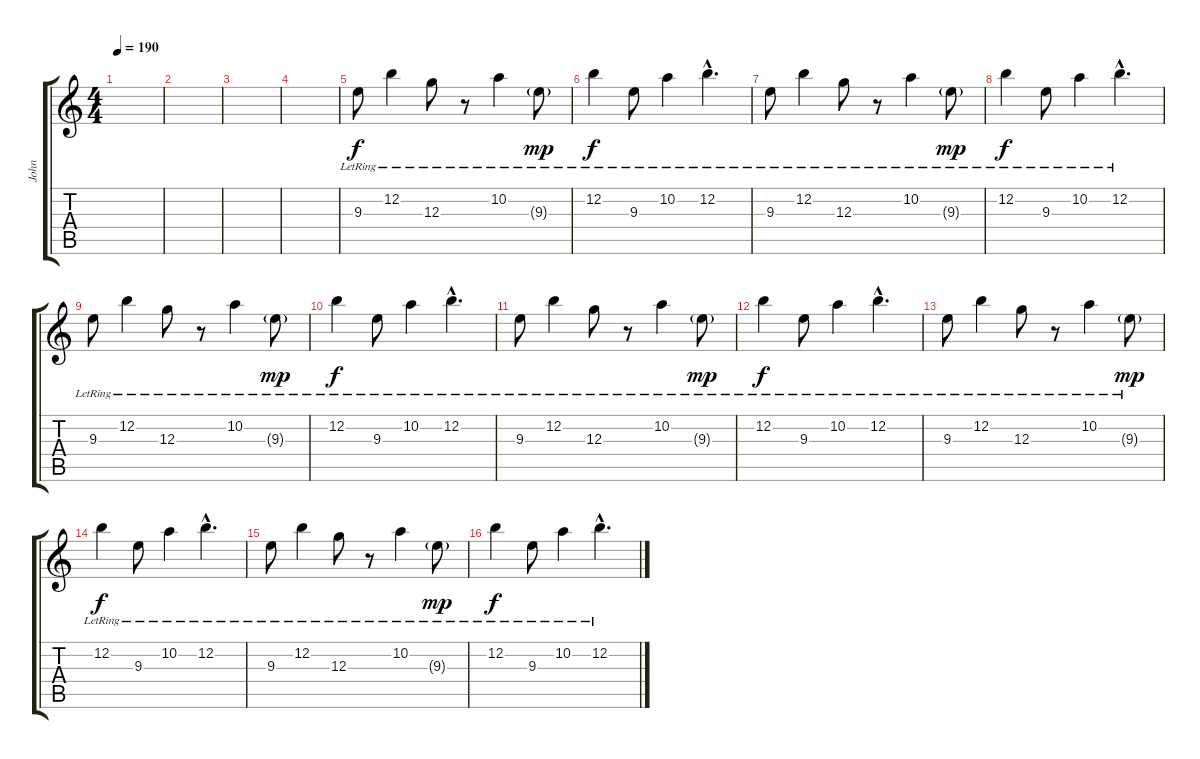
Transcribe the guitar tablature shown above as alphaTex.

\track ("John" "John") {instrument electricguitarclean}
\staff {score tabs}
\tuning (E4 B3 G3 D3 A2 E2) {hide}
\ts (4 4)
\tempo 190
\clef g2
\ks c
|
|
|
|
9.3{lr}.8 12.2{lr}.4 12.3{lr}.8 r.8 10.2{lr}.4 9.3{g lr}.8{dy mp} |
12.2{lr}.4{dy f} 9.3{lr}.8 10.2{lr}.4 12.2{hac lr}.4{d} |
9.3{lr}.8 12.2{lr}.4 12.3{lr}.8 r.8 10.2{lr}.4 9.3{g lr}.8{dy mp} |
12.2{lr}.4{dy f} 9.3{lr}.8 10.2{lr}.4 12.2{hac lr}.4{d} |
9.3{lr}.8 12.2{lr}.4 12.3{lr}.8 r.8 10.2{lr}.4 9.3{g lr}.8{dy mp} |
12.2{lr}.4{dy f} 9.3{lr}.8 10.2{lr}.4 12.2{hac lr}.4{d} |
9.3{lr}.8 12.2{lr}.4 12.3{lr}.8 r.8 10.2{lr}.4 9.3{g lr}.8{dy mp} |
12.2{lr}.4{dy f} 9.3{lr}.8 10.2{lr}.4 12.2{hac lr}.4{d} |
9.3{lr}.8 12.2{lr}.4 12.3{lr}.8 r.8 10.2{lr}.4 9.3{g lr}.8{dy mp} |
12.2{lr}.4{dy f} 9.3{lr}.8 10.2{lr}.4 12.2{hac lr}.4{d} |
9.3{lr}.8 12.2{lr}.4 12.3{lr}.8 r.8 10.2{lr}.4 9.3{g lr}.8{dy mp} |
12.2{lr}.4{dy f} 9.3{lr}.8 10.2{lr}.4 12.2{hac lr}.4{d}
